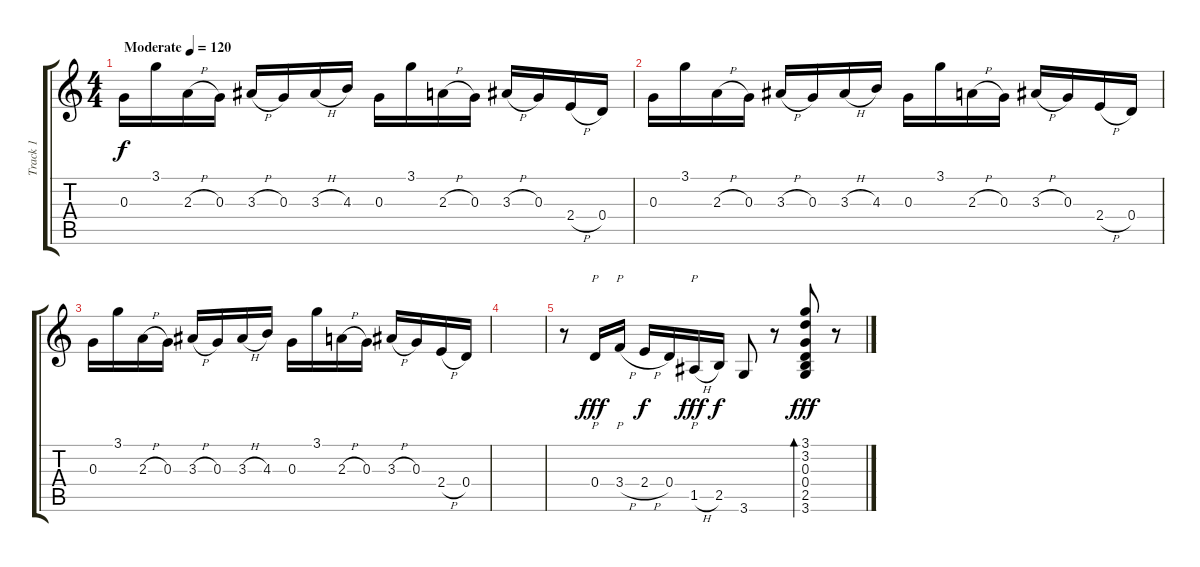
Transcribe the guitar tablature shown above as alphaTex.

\track ("Track 1" "Track 1") {instrument acousticguitarsteel}
\staff {score tabs}
\tuning (E4 B3 G3 D3 A2 E2) {hide}
\ts (4 4)
\tempo (120 "Moderate")
\clef g2
\ks c
0.3.16{dy f instrument acousticguitarsteel} 3.1.16 2.3{h}.16 0.3.16 3.3{h}.16 0.3.16 3.3{h}.16 4.3.16 0.3.16 3.1.16 2.3{h}.16 0.3.16 3.3{h}.16 0.3.16 2.4{h}.16 0.4.16 |
0.3.16 3.1.16 2.3{h}.16 0.3.16 3.3{h}.16 0.3.16 3.3{h}.16 4.3.16 0.3.16 3.1.16 2.3{h}.16 0.3.16 3.3{h}.16 0.3.16 2.4{h}.16 0.4.16 |
0.3.16 3.1.16 2.3{h}.16 0.3.16 3.3{h}.16 0.3.16 3.3{h}.16 4.3.16 0.3.16 3.1.16 2.3{h}.16 0.3.16 3.3{h}.16 0.3.16 2.4{h}.16 0.4.16 |
|
r.8 0.4.16{p dy fff} 3.4{h}.16{p} 2.4{h}.16{dy f} 0.4.16 1.5{h}.16{p dy fff} 2.5.16{dy f} 3.6.8 r.8 (3.1 3.2 0.3 0.4 2.5 3.6).8{bd 30 dy fff} r.8
